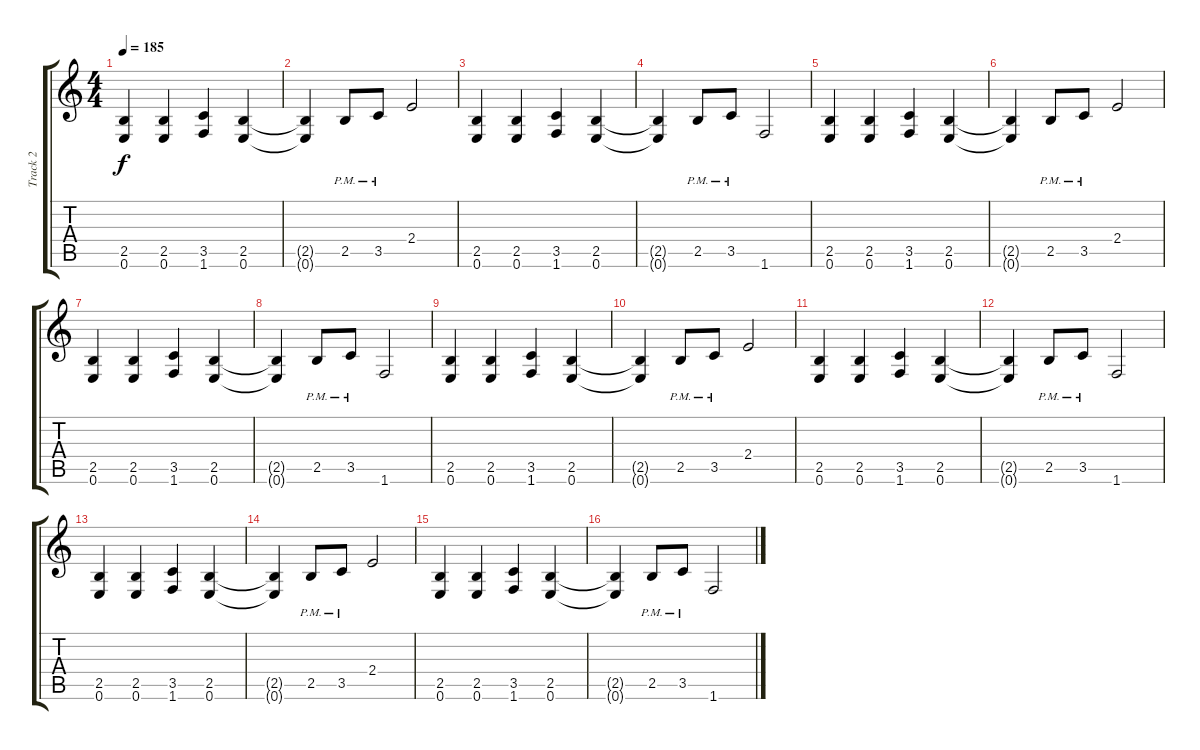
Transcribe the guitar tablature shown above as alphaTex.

\track ("Track 2" "Track 2") {instrument distortionguitar}
\staff {score tabs}
\tuning (E4 B3 G3 D3 A2 E2) {hide}
\ts (4 4)
\tempo 185
\clef g2
\ks c
(2.5 0.6).4{dy f} (2.5 0.6).4 (3.5 1.6).4 (2.5 0.6).4 |
(2.5{t} 0.6{t}).4 2.5{pm}.8 3.5{pm}.8 2.4.2 |
(2.5 0.6).4 (2.5 0.6).4 (3.5 1.6).4 (2.5 0.6).4 |
(2.5{t} 0.6{t}).4 2.5{pm}.8 3.5{pm}.8 1.6.2 |
(2.5 0.6).4 (2.5 0.6).4 (3.5 1.6).4 (2.5 0.6).4 |
(2.5{t} 0.6{t}).4 2.5{pm}.8 3.5{pm}.8 2.4.2 |
(2.5 0.6).4 (2.5 0.6).4 (3.5 1.6).4 (2.5 0.6).4 |
(2.5{t} 0.6{t}).4 2.5{pm}.8 3.5{pm}.8 1.6.2 |
(2.5 0.6).4 (2.5 0.6).4 (3.5 1.6).4 (2.5 0.6).4 |
(2.5{t} 0.6{t}).4 2.5{pm}.8 3.5{pm}.8 2.4.2 |
(2.5 0.6).4 (2.5 0.6).4 (3.5 1.6).4 (2.5 0.6).4 |
(2.5{t} 0.6{t}).4 2.5{pm}.8 3.5{pm}.8 1.6.2 |
(2.5 0.6).4 (2.5 0.6).4 (3.5 1.6).4 (2.5 0.6).4 |
(2.5{t} 0.6{t}).4 2.5{pm}.8 3.5{pm}.8 2.4.2 |
(2.5 0.6).4 (2.5 0.6).4 (3.5 1.6).4 (2.5 0.6).4 |
(2.5{t} 0.6{t}).4 2.5{pm}.8 3.5{pm}.8 1.6.2
